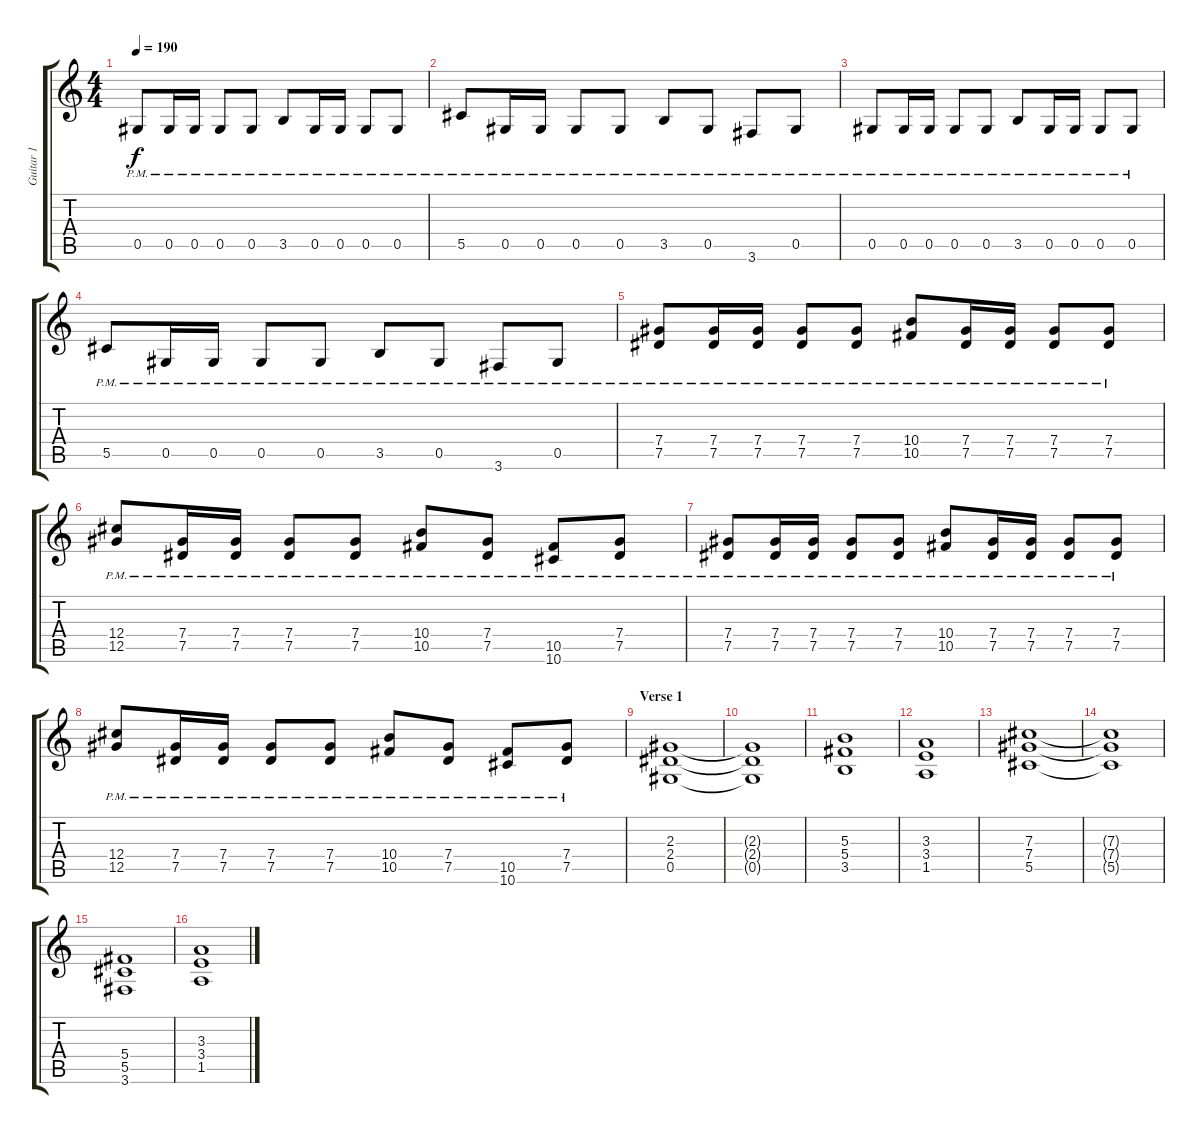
\track ("Guitar 1" "Guitar 1") {instrument distortionguitar}
\staff {score tabs}
\tuning (Eb4 Bb3 Gb3 Db3 Ab2 Eb2) {hide}
\ts (4 4)
\tempo 190
\clef g2
\ks c
0.5{pm}.8{dy f} 0.5{pm}.16 0.5{pm}.16 0.5{pm}.8 0.5{pm}.8 3.5{pm}.8 0.5{pm}.16 0.5{pm}.16 0.5{pm}.8 0.5{pm}.8 |
5.5{pm}.8 0.5{pm}.16 0.5{pm}.16 0.5{pm}.8 0.5{pm}.8 3.5{pm}.8 0.5{pm}.8 3.6{pm}.8 0.5{pm}.8 |
0.5{pm}.8 0.5{pm}.16 0.5{pm}.16 0.5{pm}.8 0.5{pm}.8 3.5{pm}.8 0.5{pm}.16 0.5{pm}.16 0.5{pm}.8 0.5{pm}.8 |
5.5{pm}.8 0.5{pm}.16 0.5{pm}.16 0.5{pm}.8 0.5{pm}.8 3.5{pm}.8 0.5{pm}.8 3.6{pm}.8 0.5{pm}.8 |
(7.4{pm} 7.5{pm}).8 (7.4{pm} 7.5{pm}).16 (7.4{pm} 7.5{pm}).16 (7.4{pm} 7.5{pm}).8 (7.4{pm} 7.5{pm}).8 (10.4{pm} 10.5{pm}).8 (7.4{pm} 7.5{pm}).16 (7.4{pm} 7.5{pm}).16 (7.4{pm} 7.5{pm}).8 (7.4{pm} 7.5{pm}).8 |
(12.4{pm} 12.5{pm}).8 (7.4{pm} 7.5{pm}).16 (7.4{pm} 7.5{pm}).16 (7.4{pm} 7.5{pm}).8 (7.4{pm} 7.5{pm}).8 (10.4{pm} 10.5{pm}).8 (7.4{pm} 7.5{pm}).8 (10.5{pm} 10.6{pm}).8 (7.4{pm} 7.5{pm}).8 |
(7.4{pm} 7.5{pm}).8 (7.4{pm} 7.5{pm}).16 (7.4{pm} 7.5{pm}).16 (7.4{pm} 7.5{pm}).8 (7.4{pm} 7.5{pm}).8 (10.4{pm} 10.5{pm}).8 (7.4{pm} 7.5{pm}).16 (7.4{pm} 7.5{pm}).16 (7.4{pm} 7.5{pm}).8 (7.4{pm} 7.5{pm}).8 |
(12.4{pm} 12.5{pm}).8 (7.4{pm} 7.5{pm}).16 (7.4{pm} 7.5{pm}).16 (7.4{pm} 7.5{pm}).8 (7.4{pm} 7.5{pm}).8 (10.4{pm} 10.5{pm}).8 (7.4{pm} 7.5{pm}).8 (10.5{pm} 10.6{pm}).8 (7.4{pm} 7.5{pm}).8 |
\section ("" "Verse 1")
(2.3 2.4 0.5).1{volume 13 balance 6} |
(2.3{t} 2.4{t} 0.5{t}).1 |
(5.3 5.4 3.5).1 |
(3.3 3.4 1.5).1 |
(7.3 7.4 5.5).1 |
(7.3{t} 7.4{t} 5.5{t}).1 |
(5.4 5.5 3.6).1 |
(3.3 3.4 1.5).1
